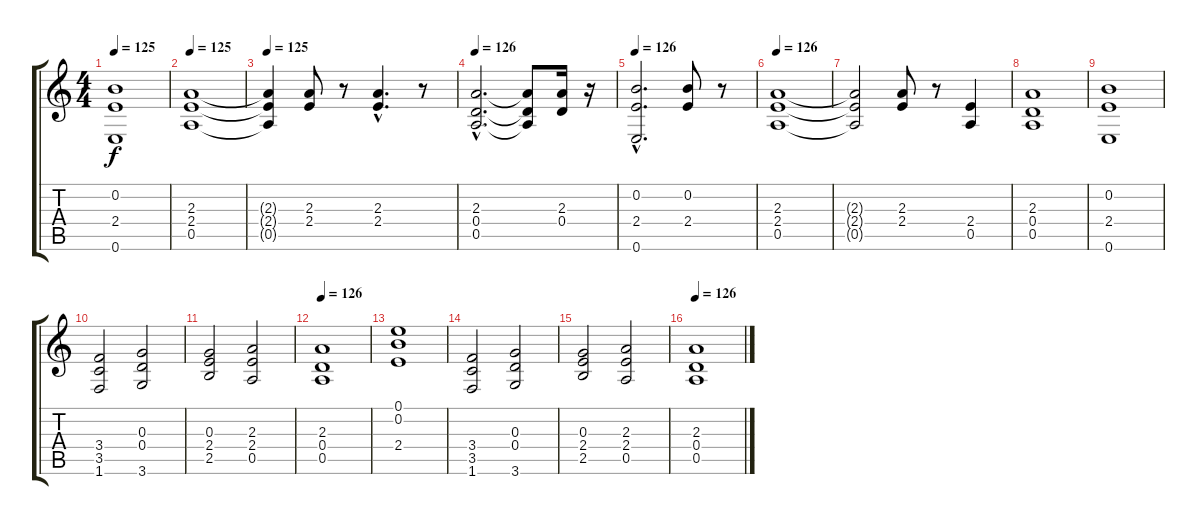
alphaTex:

\track "" {instrument distortionguitar}
\staff {score tabs}
\tuning (E4 B3 G3 D3 A2 E2) {hide}
\ts (4 4)
\tempo 125
\clef g2
\ks c
(0.2 2.4 0.6).1{dy f} |
\tempo 125
(2.3 2.4 0.5).1 |
\tempo 125
(2.3{t} 2.4{t} 0.5{t}).4 (2.3 2.4).8 r.8 (2.3{hac} 2.4{hac}).4{d} r.8 |
\tempo 126
(2.3{hac} 0.4{hac} 0.5{hac}).2{d} (2.3{t} 0.4{t} 0.5{t}).8 (2.3 0.4).16 r.16 |
\tempo 126
(0.2{hac} 2.4{hac} 0.6).2{d} (0.2 2.4).8 r.8 |
\tempo 126
(2.3 2.4 0.5).1 |
(2.3{t} 2.4{t} 0.5{t}).2 (2.3 2.4).8 r.8 (2.4 0.5).4 |
(2.3 0.4 0.5).1 |
(0.2 2.4 0.6).1 |
(3.4 3.5 1.6).2 (0.3 0.4 3.6).2 |
(0.3 2.4 2.5).2 (2.3 2.4 0.5).2 |
\tempo 126
(2.3 0.4 0.5).1 |
(0.1 0.2 2.4).1 |
(3.4 3.5 1.6).2 (0.3 0.4 3.6).2 |
(0.3 2.4 2.5).2 (2.3 2.4 0.5).2 |
\tempo 126
(2.3 0.4 0.5).1
